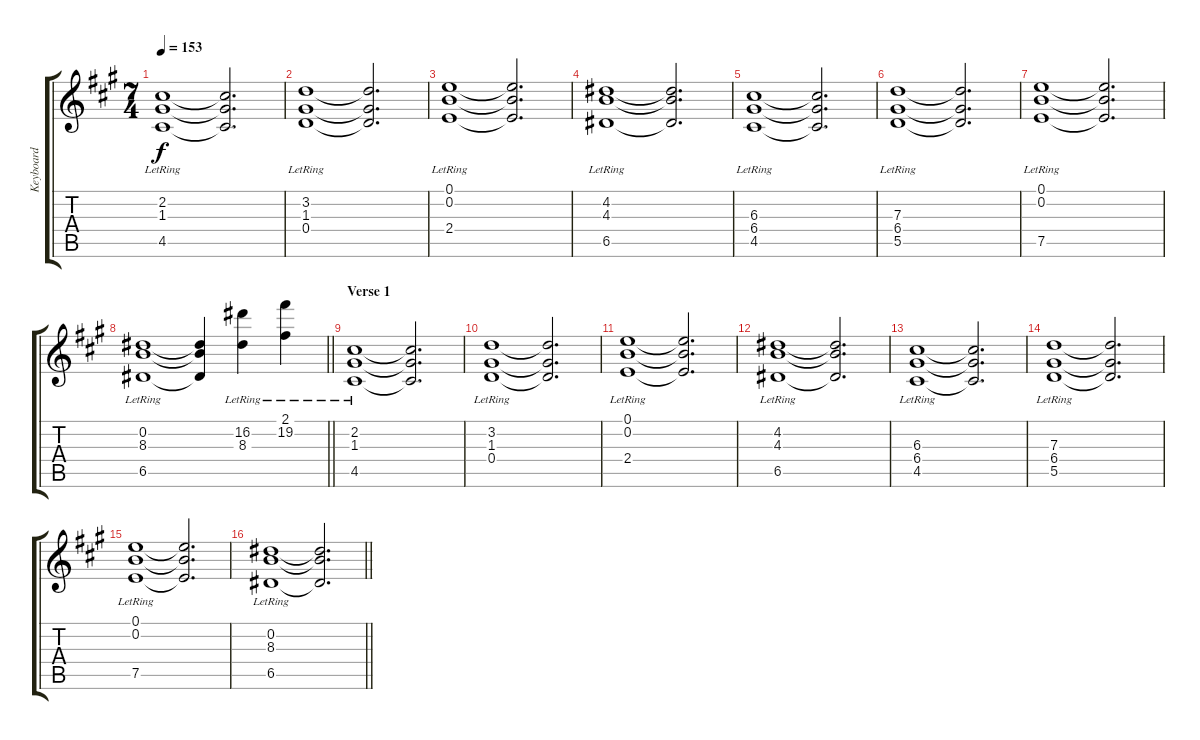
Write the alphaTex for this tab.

\track ("Keyboard" "Keyboard") {instrument acousticgrandpiano}
\staff {score tabs}
\tuning (E5 B4 G4 D4 A3 E3) {hide}
\ts (7 4)
\tempo 153
\clef g2
\ks a
(2.2{lr} 1.3{lr} 4.5{lr}).1{dy f} (2.2{t} 1.3{t} 4.5{t}).2{d} |
(3.2{lr} 1.3{lr} 0.4{lr}).1 (3.2{t} 1.3{t} 0.4{t}).2{d} |
(0.1{lr} 0.2{lr} 2.4{lr}).1 (0.1{t} 0.2{t} 2.4{t}).2{d} |
(4.2{lr} 4.3{lr} 6.5{lr}).1 (4.2{t} 4.3{t} 6.5{t}).2{d} |
(6.3{lr} 6.4{lr} 4.5{lr}).1 (6.3{t} 6.4{t} 4.5{t}).2{d} |
(7.3{lr} 6.4{lr} 5.5{lr}).1 (7.3{t} 6.4{t} 5.5{t}).2{d} |
(0.1{lr} 0.2{lr} 7.5{lr}).1 (0.1{t} 0.2{t} 7.5{t}).2{d} |
\barLineRight lightlight
(0.2{lr} 8.3{lr} 6.5{lr}).1 (0.2{t} 8.3{t} 6.5{t}).4 (16.2{lr} 8.3{lr}).4 (2.1{lr} 19.2{lr}).4 |
\section ("" "Verse 1")
(2.2{lr} 1.3{lr} 4.5{lr}).1 (2.2{t} 1.3{t} 4.5{t}).2{d} |
(3.2{lr} 1.3{lr} 0.4{lr}).1 (3.2{t} 1.3{t} 0.4{t}).2{d} |
(0.1{lr} 0.2{lr} 2.4{lr}).1 (0.1{t} 0.2{t} 2.4{t}).2{d} |
(4.2{lr} 4.3{lr} 6.5{lr}).1 (4.2{t} 4.3{t} 6.5{t}).2{d} |
(6.3{lr} 6.4{lr} 4.5{lr}).1 (6.3{t} 6.4{t} 4.5{t}).2{d} |
(7.3{lr} 6.4{lr} 5.5{lr}).1 (7.3{t} 6.4{t} 5.5{t}).2{d} |
(0.1{lr} 0.2{lr} 7.5{lr}).1 (0.1{t} 0.2{t} 7.5{t}).2{d} |
\barLineRight lightlight
(0.2{lr} 8.3{lr} 6.5{lr}).1 (0.2{t} 8.3{t} 6.5{t}).2{d}
